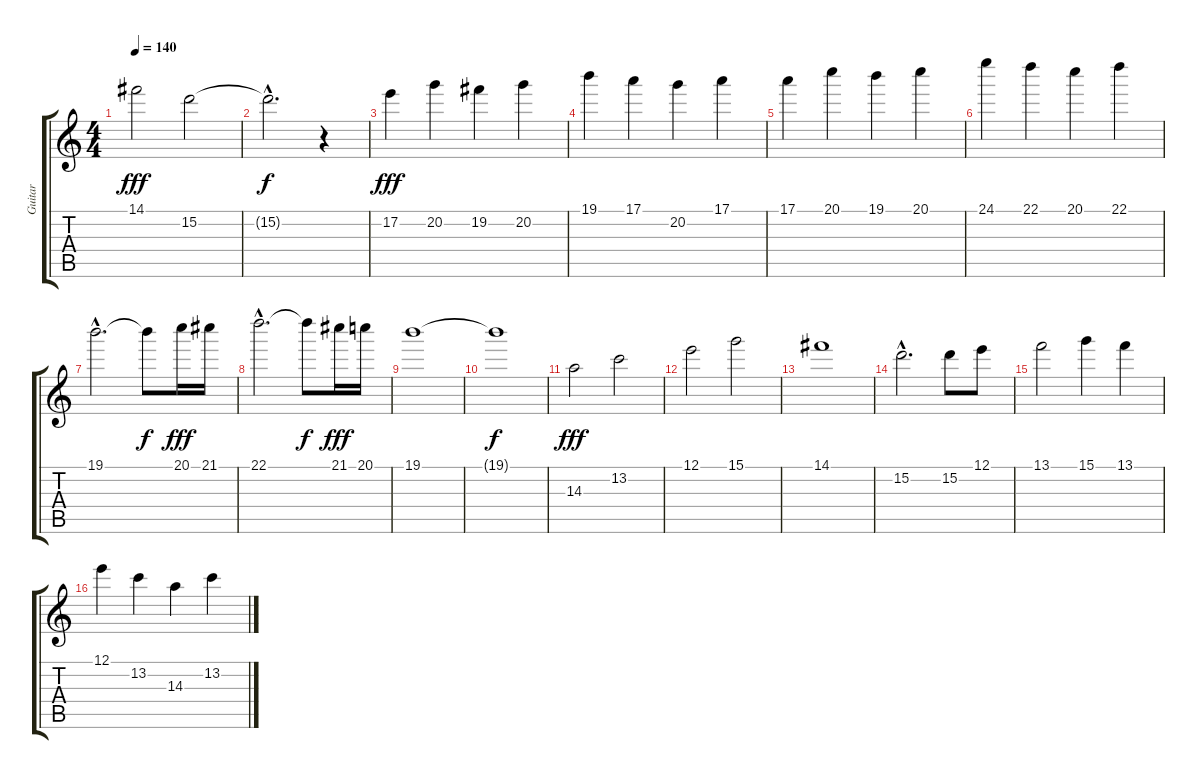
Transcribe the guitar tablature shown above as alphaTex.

\track ("Guitar" "Guitar") {instrument distortionguitar}
\staff {score tabs}
\tuning (E4 B3 G3 D3 A2 E2) {hide}
\ts (4 4)
\tempo 140
\clef g2
\ks c
14.1.2{dy fff} 15.2.2 |
15.2{hac t}.2{d dy f} r.4 |
17.2.4{dy fff} 20.2.4 19.2.4 20.2.4 |
19.1.4 17.1.4 20.2.4 17.1.4 |
17.1.4 20.1.4 19.1.4 20.1.4 |
24.1.4 22.1.4 20.1.4 22.1.4 |
19.1{hac}.2{d} 19.1{t}.8{dy f} 20.1.16{dy fff} 21.1.16 |
22.1{hac}.2{d} 22.1{t}.8{dy f} 21.1.16{dy fff} 20.1.16 |
19.1.1 |
19.1{t}.1{dy f} |
14.3.2{dy fff} 13.2.2 |
12.1.2 15.1.2 |
14.1.1 |
15.2{hac}.2{d} 15.2.8 12.1.8 |
13.1.2 15.1.4 13.1.4 |
12.1.4 13.2.4 14.3.4 13.2.4
